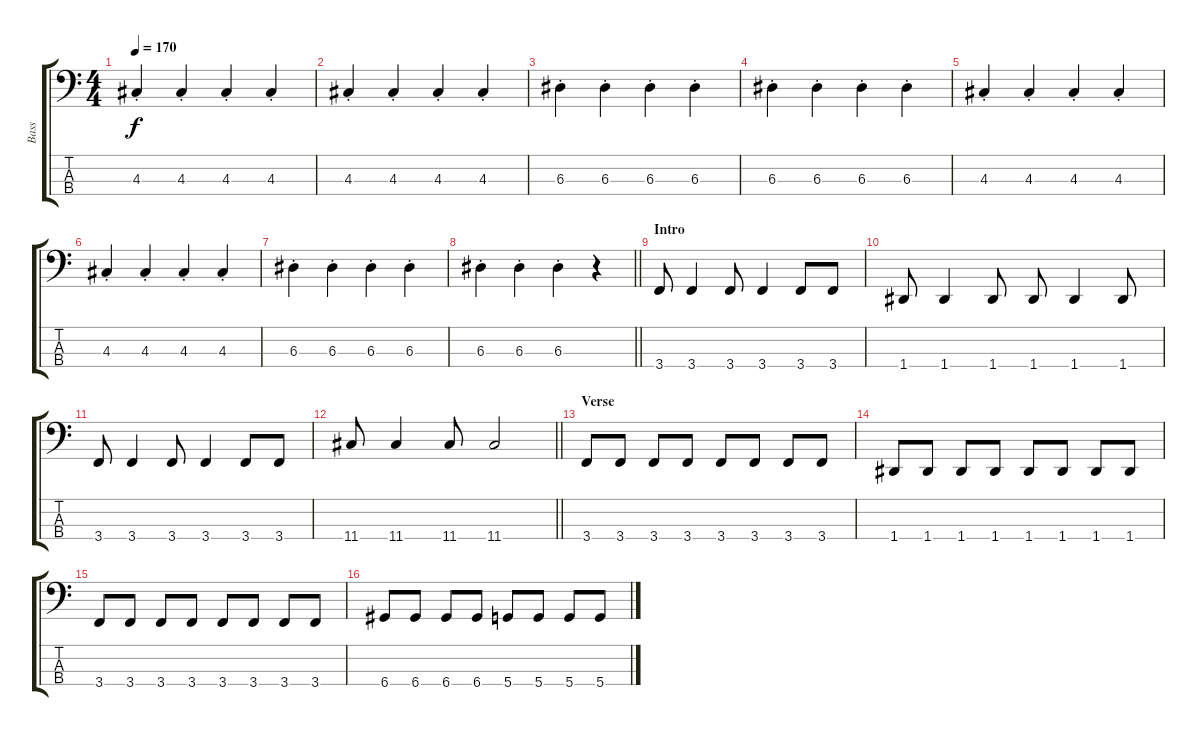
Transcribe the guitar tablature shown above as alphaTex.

\track ("Bass" "Bass") {instrument electricbasspick}
\staff {score tabs}
\tuning (G2 D2 A1 D1) {hide}
\ts (4 4)
\tempo 170
\clef f4
\ks c
4.3{st}.4{dy f} 4.3{st}.4 4.3{st}.4 4.3{st}.4 |
4.3{st}.4 4.3{st}.4 4.3{st}.4 4.3{st}.4 |
6.3{st}.4 6.3{st}.4 6.3{st}.4 6.3{st}.4 |
6.3{st}.4 6.3{st}.4 6.3{st}.4 6.3{st}.4 |
4.3{st}.4 4.3{st}.4 4.3{st}.4 4.3{st}.4 |
4.3{st}.4 4.3{st}.4 4.3{st}.4 4.3{st}.4 |
6.3{st}.4 6.3{st}.4 6.3{st}.4 6.3{st}.4 |
\barLineRight lightlight
6.3{st}.4 6.3{st}.4 6.3{st}.4 r.4 |
\section ("" "Intro")
3.4.8 3.4.4 3.4.8 3.4.4 3.4.8 3.4.8 |
1.4.8 1.4.4 1.4.8 1.4.8 1.4.4 1.4.8 |
3.4.8 3.4.4 3.4.8 3.4.4 3.4.8 3.4.8 |
\barLineRight lightlight
11.4.8 11.4.4 11.4.8 11.4.2 |
\section ("" "Verse")
3.4.8 3.4.8 3.4.8 3.4.8 3.4.8 3.4.8 3.4.8 3.4.8 |
1.4.8 1.4.8 1.4.8 1.4.8 1.4.8 1.4.8 1.4.8 1.4.8 |
3.4.8 3.4.8 3.4.8 3.4.8 3.4.8 3.4.8 3.4.8 3.4.8 |
6.4.8 6.4.8 6.4.8 6.4.8 5.4.8 5.4.8 5.4.8 5.4.8
